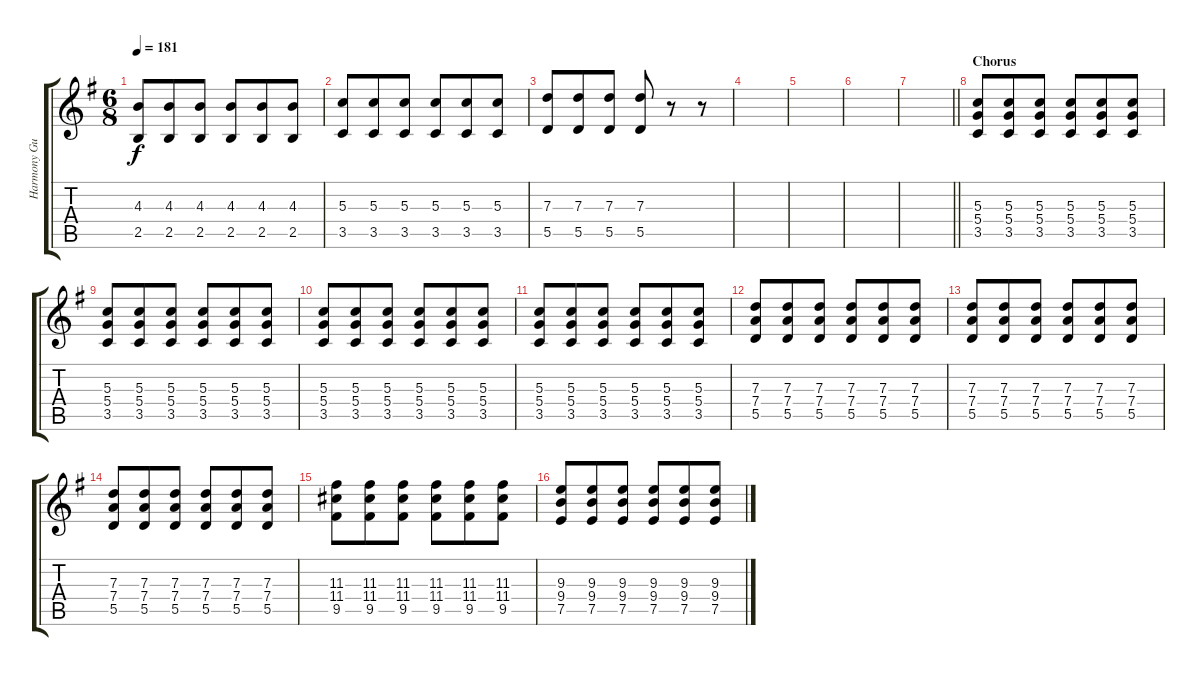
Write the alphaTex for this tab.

\track ("Harmony Guitar" "Harmony Gu") {instrument distortionguitar}
\staff {score tabs}
\tuning (E4 B3 G3 D3 A2 E2) {hide}
\ts (6 8)
\tempo 181
\clef g2
\ks eminor
(4.3 2.5).8{dy f} (4.3 2.5).8 (4.3 2.5).8 (4.3 2.5).8 (4.3 2.5).8 (4.3 2.5).8 |
(5.3 3.5).8 (5.3 3.5).8 (5.3 3.5).8 (5.3 3.5).8 (5.3 3.5).8 (5.3 3.5).8 |
(7.3 5.5).8 (7.3 5.5).8 (7.3 5.5).8 (7.3 5.5).8 r.8 r.8 |
|
|
|
\barLineRight lightlight
|
\section ("" "Chorus")
(5.3 5.4 3.5).8{volume 8 instrument distortionguitar} (5.3 5.4 3.5).8 (5.3 5.4 3.5).8 (5.3 5.4 3.5).8 (5.3 5.4 3.5).8 (5.3 5.4 3.5).8 |
(5.3 5.4 3.5).8 (5.3 5.4 3.5).8 (5.3 5.4 3.5).8 (5.3 5.4 3.5).8 (5.3 5.4 3.5).8 (5.3 5.4 3.5).8 |
(5.3 5.4 3.5).8 (5.3 5.4 3.5).8 (5.3 5.4 3.5).8 (5.3 5.4 3.5).8 (5.3 5.4 3.5).8 (5.3 5.4 3.5).8 |
(5.3 5.4 3.5).8 (5.3 5.4 3.5).8 (5.3 5.4 3.5).8 (5.3 5.4 3.5).8 (5.3 5.4 3.5).8 (5.3 5.4 3.5).8 |
(7.3 7.4 5.5).8 (7.3 7.4 5.5).8 (7.3 7.4 5.5).8 (7.3 7.4 5.5).8 (7.3 7.4 5.5).8 (7.3 7.4 5.5).8 |
(7.3 7.4 5.5).8 (7.3 7.4 5.5).8 (7.3 7.4 5.5).8 (7.3 7.4 5.5).8 (7.3 7.4 5.5).8 (7.3 7.4 5.5).8 |
(7.3 7.4 5.5).8 (7.3 7.4 5.5).8 (7.3 7.4 5.5).8 (7.3 7.4 5.5).8 (7.3 7.4 5.5).8 (7.3 7.4 5.5).8 |
(11.3 11.4 9.5).8{volume 11} (11.3 11.4 9.5).8 (11.3 11.4 9.5).8 (11.3 11.4 9.5).8 (11.3 11.4 9.5).8 (11.3 11.4 9.5).8 |
(9.3 9.4 7.5).8{volume 8} (9.3 9.4 7.5).8 (9.3 9.4 7.5).8 (9.3 9.4 7.5).8 (9.3 9.4 7.5).8 (9.3 9.4 7.5).8
